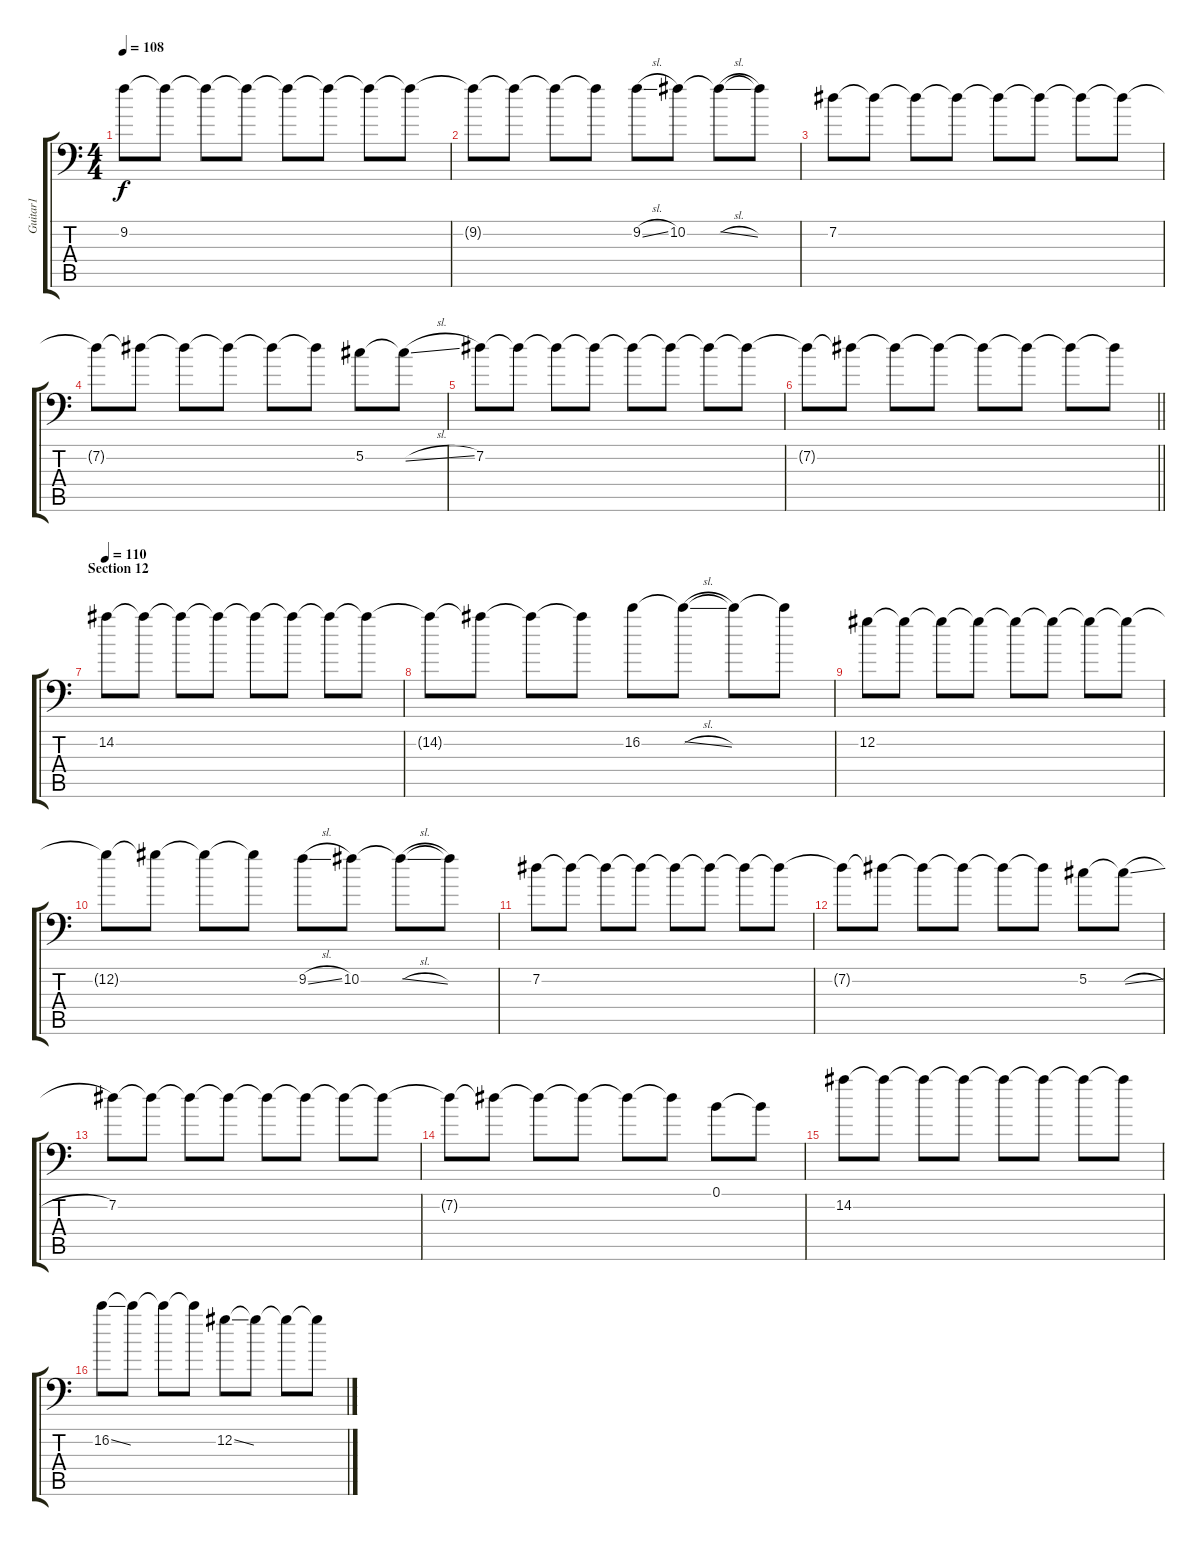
\track ("Guitar1" "Guitar1") {instrument overdrivenguitar}
\staff {score tabs}
\tuning (B3 Ab3 E3 B2 Eb2 Bb1) {hide}
\ts (4 4)
\tempo 108
\clef f4
\ks c
9.2.8{dy f} 9.2{t}.8 9.2{t}.8 9.2{t}.8 9.2{t}.8 9.2{t}.8 9.2{t}.8 9.2{t}.8 |
9.2{t}.8 9.2{t}.8 9.2{t}.8 9.2{t}.8 9.2{sl}.8 10.2.8 10.2{sl t}.8 10.2{t}.8 |
7.2.8 7.2{t}.8 7.2{t}.8 7.2{t}.8 7.2{t}.8 7.2{t}.8 7.2{t}.8 7.2{t}.8 |
7.2{t}.8 7.2{t}.8 7.2{t}.8 7.2{t}.8 7.2{t}.8 7.2{t}.8 5.2.8 5.2{sl t}.8 |
7.2.8 7.2{t}.8 7.2{t}.8 7.2{t}.8 7.2{t}.8 7.2{t}.8 7.2{t}.8 7.2{t}.8 |
\barLineRight lightlight
7.2{t}.8 7.2{t}.8 7.2{t}.8 7.2{t}.8 7.2{t}.8 7.2{t}.8 7.2{t}.8 7.2{t}.8 |
\section ("" "Section 12")
\tempo 110
14.2.8 14.2{t}.8 14.2{t}.8 14.2{t}.8 14.2{t}.8 14.2{t}.8 14.2{t}.8 14.2{t}.8 |
14.2{t}.8 14.2{t}.8 14.2{t}.8 14.2{t}.8 16.2.8 16.2{sl t}.8 16.2{t}.8 16.2{t}.8 |
12.2.8 12.2{t}.8 12.2{t}.8 12.2{t}.8 12.2{t}.8 12.2{t}.8 12.2{t}.8 12.2{t}.8 |
12.2{t}.8 12.2{t}.8 12.2{t}.8 12.2{t}.8 9.2{sl}.8 10.2.8 10.2{sl t}.8 10.2{t}.8 |
7.2.8 7.2{t}.8 7.2{t}.8 7.2{t}.8 7.2{t}.8 7.2{t}.8 7.2{t}.8 7.2{t}.8 |
7.2{t}.8 7.2{t}.8 7.2{t}.8 7.2{t}.8 7.2{t}.8 7.2{t}.8 5.2.8 5.2{sl t}.8 |
7.2.8 7.2{t}.8 7.2{t}.8 7.2{t}.8 7.2{t}.8 7.2{t}.8 7.2{t}.8 7.2{t}.8 |
7.2{t}.8 7.2{t}.8 7.2{t}.8 7.2{t}.8 7.2{t}.8 7.2{t}.8 0.1.8 0.1{t}.8 |
14.2.8 14.2{t}.8 14.2{t}.8 14.2{t}.8 14.2{t}.8 14.2{t}.8 14.2{t}.8 14.2{t}.8 |
16.2{ss}.8 16.2{t}.8 16.2{t}.8 16.2{t}.8 12.2{ss}.8 12.2{t}.8 12.2{t}.8 12.2{t}.8
